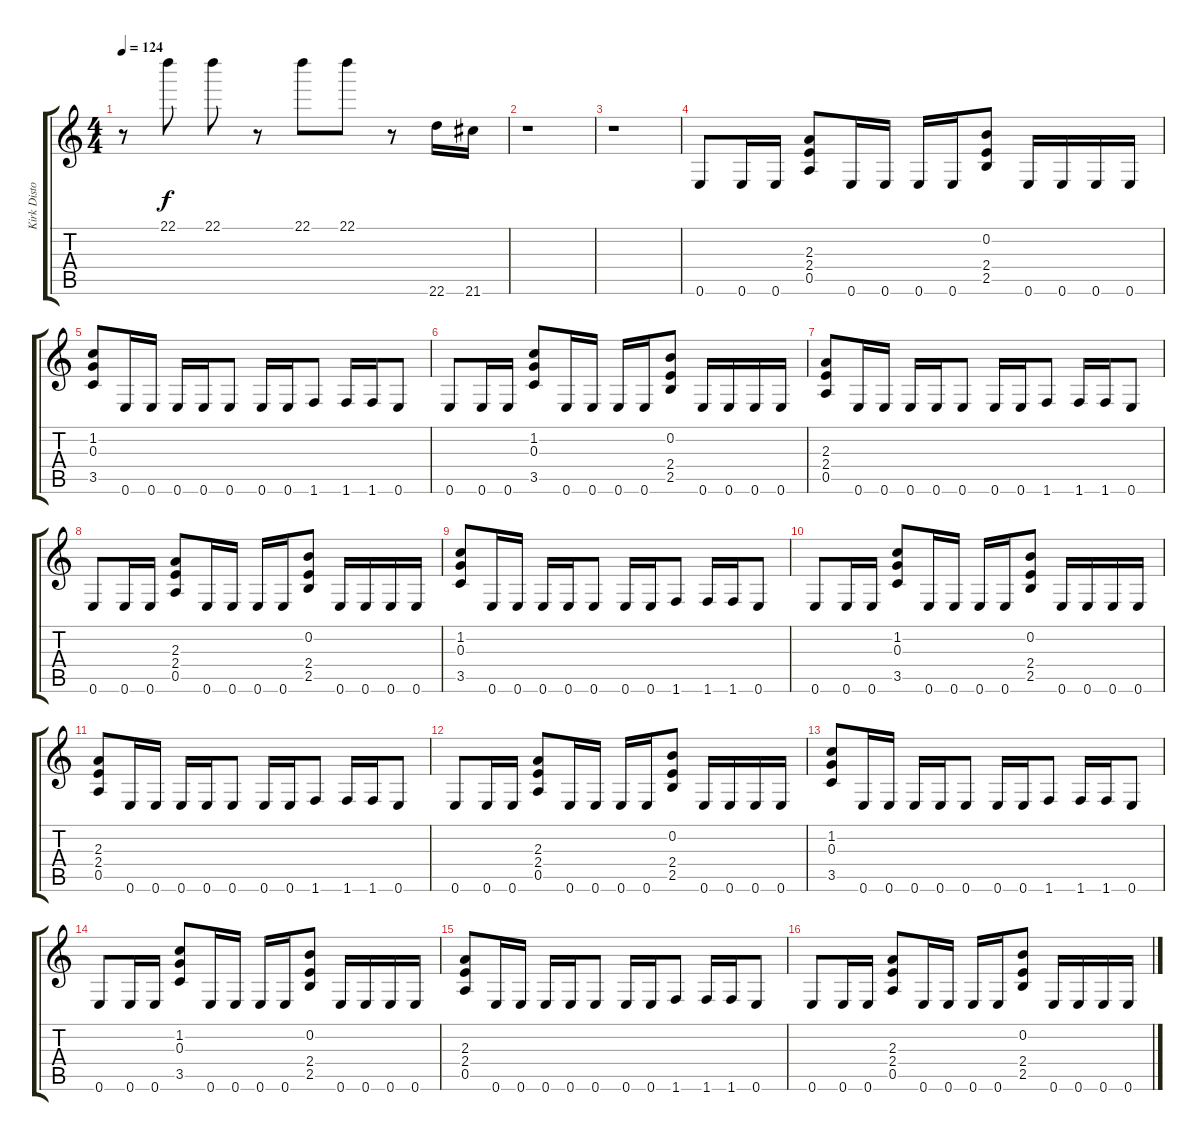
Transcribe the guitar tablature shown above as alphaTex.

\track ("Kirk Distortion" "Kirk Disto") {instrument distortionguitar}
\staff {score tabs}
\tuning (E4 B3 G3 D3 A2 E2) {hide}
\ts (4 4)
\tempo 124
\clef g2
\ks c
r.8{dy f} 22.1.8 22.1.8 r.8 22.1.8 22.1.8 r.8 22.6.16 21.6.16 |
r.1 |
r.1 |
0.6.8 0.6.16 0.6.16 (2.3 2.4 0.5).8 0.6.16 0.6.16 0.6.16 0.6.16 (0.2 2.4 2.5).8 0.6.16 0.6.16 0.6.16 0.6.16 |
(1.2 0.3 3.5).8 0.6.16 0.6.16 0.6.16 0.6.16 0.6.8 0.6.16 0.6.16 1.6.8 1.6.16 1.6.16 0.6.8 |
0.6.8 0.6.16 0.6.16 (1.2 0.3 3.5).8 0.6.16 0.6.16 0.6.16 0.6.16 (0.2 2.4 2.5).8 0.6.16 0.6.16 0.6.16 0.6.16 |
(2.3 2.4 0.5).8 0.6.16 0.6.16 0.6.16 0.6.16 0.6.8 0.6.16 0.6.16 1.6.8 1.6.16 1.6.16 0.6.8 |
0.6.8 0.6.16 0.6.16 (2.3 2.4 0.5).8 0.6.16 0.6.16 0.6.16 0.6.16 (0.2 2.4 2.5).8 0.6.16 0.6.16 0.6.16 0.6.16 |
(1.2 0.3 3.5).8 0.6.16 0.6.16 0.6.16 0.6.16 0.6.8 0.6.16 0.6.16 1.6.8 1.6.16 1.6.16 0.6.8 |
0.6.8 0.6.16 0.6.16 (1.2 0.3 3.5).8 0.6.16 0.6.16 0.6.16 0.6.16 (0.2 2.4 2.5).8 0.6.16 0.6.16 0.6.16 0.6.16 |
(2.3 2.4 0.5).8 0.6.16 0.6.16 0.6.16 0.6.16 0.6.8 0.6.16 0.6.16 1.6.8 1.6.16 1.6.16 0.6.8 |
0.6.8 0.6.16 0.6.16 (2.3 2.4 0.5).8 0.6.16 0.6.16 0.6.16 0.6.16 (0.2 2.4 2.5).8 0.6.16 0.6.16 0.6.16 0.6.16 |
(1.2 0.3 3.5).8 0.6.16 0.6.16 0.6.16 0.6.16 0.6.8 0.6.16 0.6.16 1.6.8 1.6.16 1.6.16 0.6.8 |
0.6.8 0.6.16 0.6.16 (1.2 0.3 3.5).8 0.6.16 0.6.16 0.6.16 0.6.16 (0.2 2.4 2.5).8 0.6.16 0.6.16 0.6.16 0.6.16 |
(2.3 2.4 0.5).8 0.6.16 0.6.16 0.6.16 0.6.16 0.6.8 0.6.16 0.6.16 1.6.8 1.6.16 1.6.16 0.6.8 |
0.6.8 0.6.16 0.6.16 (2.3 2.4 0.5).8 0.6.16 0.6.16 0.6.16 0.6.16 (0.2 2.4 2.5).8 0.6.16 0.6.16 0.6.16 0.6.16
